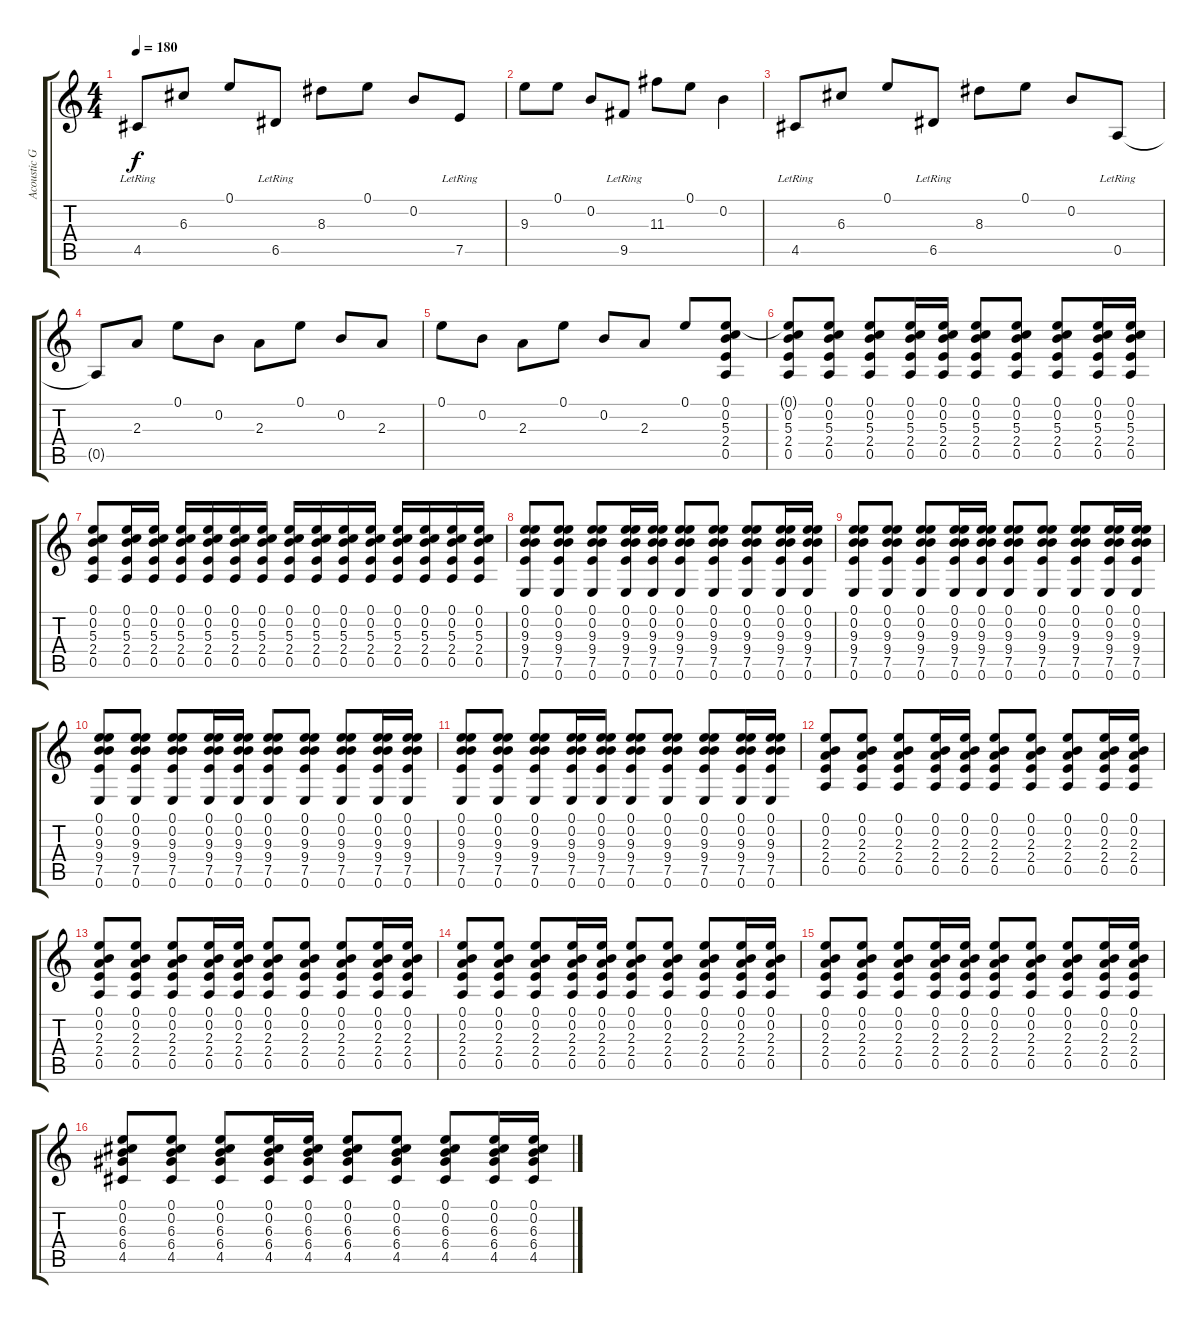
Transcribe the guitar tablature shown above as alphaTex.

\track ("Acoustic Guitar" "Acoustic G") {instrument acousticguitarsteel}
\staff {score tabs}
\tuning (E4 B3 G3 D3 A2 E2) {hide}
\ts (4 4)
\tempo 180
\clef g2
\ks c
4.5{lr}.8{dy f} 6.3.8 0.1.8 6.5{lr}.8 8.3.8 0.1.8 0.2.8 7.5{lr}.8 |
9.3.8 0.1.8 0.2.8 9.5{lr}.8 11.3.8 0.1.8 0.2.4 |
4.5{lr}.8 6.3.8 0.1.8 6.5{lr}.8 8.3.8 0.1.8 0.2.8 0.5{lr}.8 |
0.5{t}.8 2.3.8 0.1.8 0.2.8 2.3.8 0.1.8 0.2.8 2.3.8 |
0.1.8 0.2.8 2.3.8 0.1.8 0.2.8 2.3.8 0.1.8 (0.1 0.2 5.3 2.4 0.5).8 |
(0.1{t} 0.2 5.3 2.4 0.5).8 (0.1 0.2 5.3 2.4 0.5).8 (0.1 0.2 5.3 2.4 0.5).8 (0.1 0.2 5.3 2.4 0.5).16 (0.1 0.2 5.3 2.4 0.5).16 (0.1 0.2 5.3 2.4 0.5).8 (0.1 0.2 5.3 2.4 0.5).8 (0.1 0.2 5.3 2.4 0.5).8 (0.1 0.2 5.3 2.4 0.5).16 (0.1 0.2 5.3 2.4 0.5).16 |
(0.1 0.2 5.3 2.4 0.5).8 (0.1 0.2 5.3 2.4 0.5).16 (0.1 0.2 5.3 2.4 0.5).16 (0.1 0.2 5.3 2.4 0.5).16 (0.1 0.2 5.3 2.4 0.5).16 (0.1 0.2 5.3 2.4 0.5).16 (0.1 0.2 5.3 2.4 0.5).16 (0.1 0.2 5.3 2.4 0.5).16 (0.1 0.2 5.3 2.4 0.5).16 (0.1 0.2 5.3 2.4 0.5).16 (0.1 0.2 5.3 2.4 0.5).16 (0.1 0.2 5.3 2.4 0.5).16 (0.1 0.2 5.3 2.4 0.5).16 (0.1 0.2 5.3 2.4 0.5).16 (0.1 0.2 5.3 2.4 0.5).16 |
(0.1 0.2 9.3 9.4 7.5 0.6).8 (0.1 0.2 9.3 9.4 7.5 0.6).8 (0.1 0.2 9.3 9.4 7.5 0.6).8 (0.1 0.2 9.3 9.4 7.5 0.6).16 (0.1 0.2 9.3 9.4 7.5 0.6).16 (0.1 0.2 9.3 9.4 7.5 0.6).8 (0.1 0.2 9.3 9.4 7.5 0.6).8 (0.1 0.2 9.3 9.4 7.5 0.6).8 (0.1 0.2 9.3 9.4 7.5 0.6).16 (0.1 0.2 9.3 9.4 7.5 0.6).16 |
(0.1 0.2 9.3 9.4 7.5 0.6).8 (0.1 0.2 9.3 9.4 7.5 0.6).8 (0.1 0.2 9.3 9.4 7.5 0.6).8 (0.1 0.2 9.3 9.4 7.5 0.6).16 (0.1 0.2 9.3 9.4 7.5 0.6).16 (0.1 0.2 9.3 9.4 7.5 0.6).8 (0.1 0.2 9.3 9.4 7.5 0.6).8 (0.1 0.2 9.3 9.4 7.5 0.6).8 (0.1 0.2 9.3 9.4 7.5 0.6).16 (0.1 0.2 9.3 9.4 7.5 0.6).16 |
(0.1 0.2 9.3 9.4 7.5 0.6).8 (0.1 0.2 9.3 9.4 7.5 0.6).8 (0.1 0.2 9.3 9.4 7.5 0.6).8 (0.1 0.2 9.3 9.4 7.5 0.6).16 (0.1 0.2 9.3 9.4 7.5 0.6).16 (0.1 0.2 9.3 9.4 7.5 0.6).8 (0.1 0.2 9.3 9.4 7.5 0.6).8 (0.1 0.2 9.3 9.4 7.5 0.6).8 (0.1 0.2 9.3 9.4 7.5 0.6).16 (0.1 0.2 9.3 9.4 7.5 0.6).16 |
(0.1 0.2 9.3 9.4 7.5 0.6).8 (0.1 0.2 9.3 9.4 7.5 0.6).8 (0.1 0.2 9.3 9.4 7.5 0.6).8 (0.1 0.2 9.3 9.4 7.5 0.6).16 (0.1 0.2 9.3 9.4 7.5 0.6).16 (0.1 0.2 9.3 9.4 7.5 0.6).8 (0.1 0.2 9.3 9.4 7.5 0.6).8 (0.1 0.2 9.3 9.4 7.5 0.6).8 (0.1 0.2 9.3 9.4 7.5 0.6).16 (0.1 0.2 9.3 9.4 7.5 0.6).16 |
(0.1 0.2 2.3 2.4 0.5).8 (0.1 0.2 2.3 2.4 0.5).8 (0.1 0.2 2.3 2.4 0.5).8 (0.1 0.2 2.3 2.4 0.5).16 (0.1 0.2 2.3 2.4 0.5).16 (0.1 0.2 2.3 2.4 0.5).8 (0.1 0.2 2.3 2.4 0.5).8 (0.1 0.2 2.3 2.4 0.5).8 (0.1 0.2 2.3 2.4 0.5).16 (0.1 0.2 2.3 2.4 0.5).16 |
(0.1 0.2 2.3 2.4 0.5).8 (0.1 0.2 2.3 2.4 0.5).8 (0.1 0.2 2.3 2.4 0.5).8 (0.1 0.2 2.3 2.4 0.5).16 (0.1 0.2 2.3 2.4 0.5).16 (0.1 0.2 2.3 2.4 0.5).8 (0.1 0.2 2.3 2.4 0.5).8 (0.1 0.2 2.3 2.4 0.5).8 (0.1 0.2 2.3 2.4 0.5).16 (0.1 0.2 2.3 2.4 0.5).16 |
(0.1 0.2 2.3 2.4 0.5).8 (0.1 0.2 2.3 2.4 0.5).8 (0.1 0.2 2.3 2.4 0.5).8 (0.1 0.2 2.3 2.4 0.5).16 (0.1 0.2 2.3 2.4 0.5).16 (0.1 0.2 2.3 2.4 0.5).8 (0.1 0.2 2.3 2.4 0.5).8 (0.1 0.2 2.3 2.4 0.5).8 (0.1 0.2 2.3 2.4 0.5).16 (0.1 0.2 2.3 2.4 0.5).16 |
(0.1 0.2 2.3 2.4 0.5).8 (0.1 0.2 2.3 2.4 0.5).8 (0.1 0.2 2.3 2.4 0.5).8 (0.1 0.2 2.3 2.4 0.5).16 (0.1 0.2 2.3 2.4 0.5).16 (0.1 0.2 2.3 2.4 0.5).8 (0.1 0.2 2.3 2.4 0.5).8 (0.1 0.2 2.3 2.4 0.5).8 (0.1 0.2 2.3 2.4 0.5).16 (0.1 0.2 2.3 2.4 0.5).16 |
(0.1 0.2 6.3 6.4 4.5).8 (0.1 0.2 6.3 6.4 4.5).8 (0.1 0.2 6.3 6.4 4.5).8 (0.1 0.2 6.3 6.4 4.5).16 (0.1 0.2 6.3 6.4 4.5).16 (0.1 0.2 6.3 6.4 4.5).8 (0.1 0.2 6.3 6.4 4.5).8 (0.1 0.2 6.3 6.4 4.5).8 (0.1 0.2 6.3 6.4 4.5).16 (0.1 0.2 6.3 6.4 4.5).16
